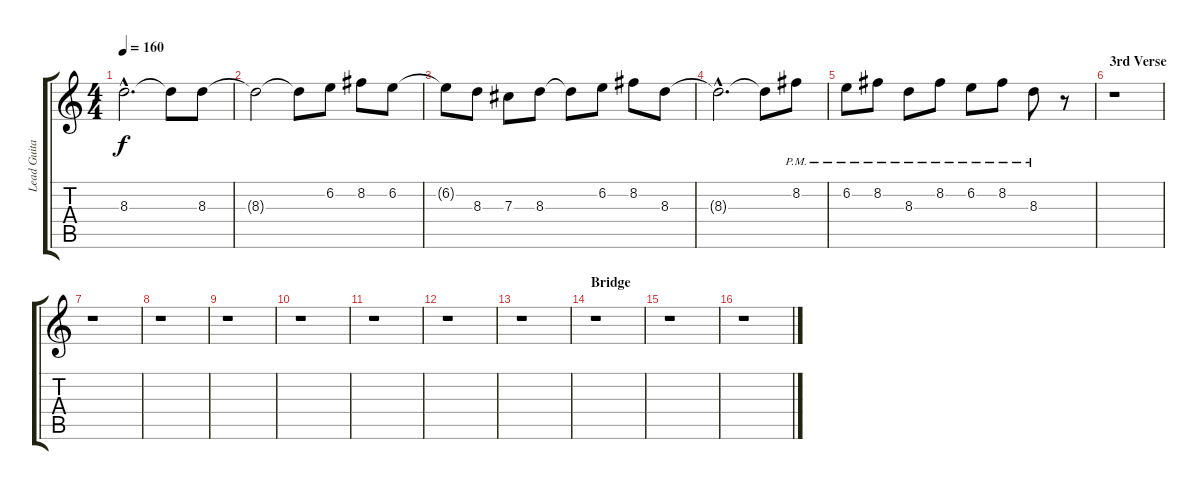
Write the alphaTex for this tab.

\track ("Lead Guitar" "Lead Guita") {instrument distortionguitar}
\staff {score tabs}
\tuning (Eb4 Bb3 Gb3 Db3 Ab2 Eb2) {hide}
\ts (4 4)
\tempo 160
\clef g2
\ks c
8.3{hac t}.2{d dy f} 8.3{t}.8 8.3.8 |
8.3{t}.2 8.3{t}.8 6.2.8 8.2.8 6.2.8 |
6.2{t}.8 8.3.8 7.3.8 8.3.8 8.3{t}.8 6.2.8 8.2.8 8.3.8 |
8.3{hac t}.2{d} 8.3{t}.8 8.2{pm}.8 |
6.2{pm}.8 8.2{pm}.8 8.3{pm}.8 8.2{pm}.8 6.2{pm}.8 8.2{pm}.8 8.3{pm}.8 r.8 |
\section ("" "3rd Verse")
r.1 |
r.1 |
r.1 |
r.1 |
r.1 |
r.1 |
r.1 |
r.1 |
\section ("" "Bridge")
r.1 |
r.1 |
r.1
